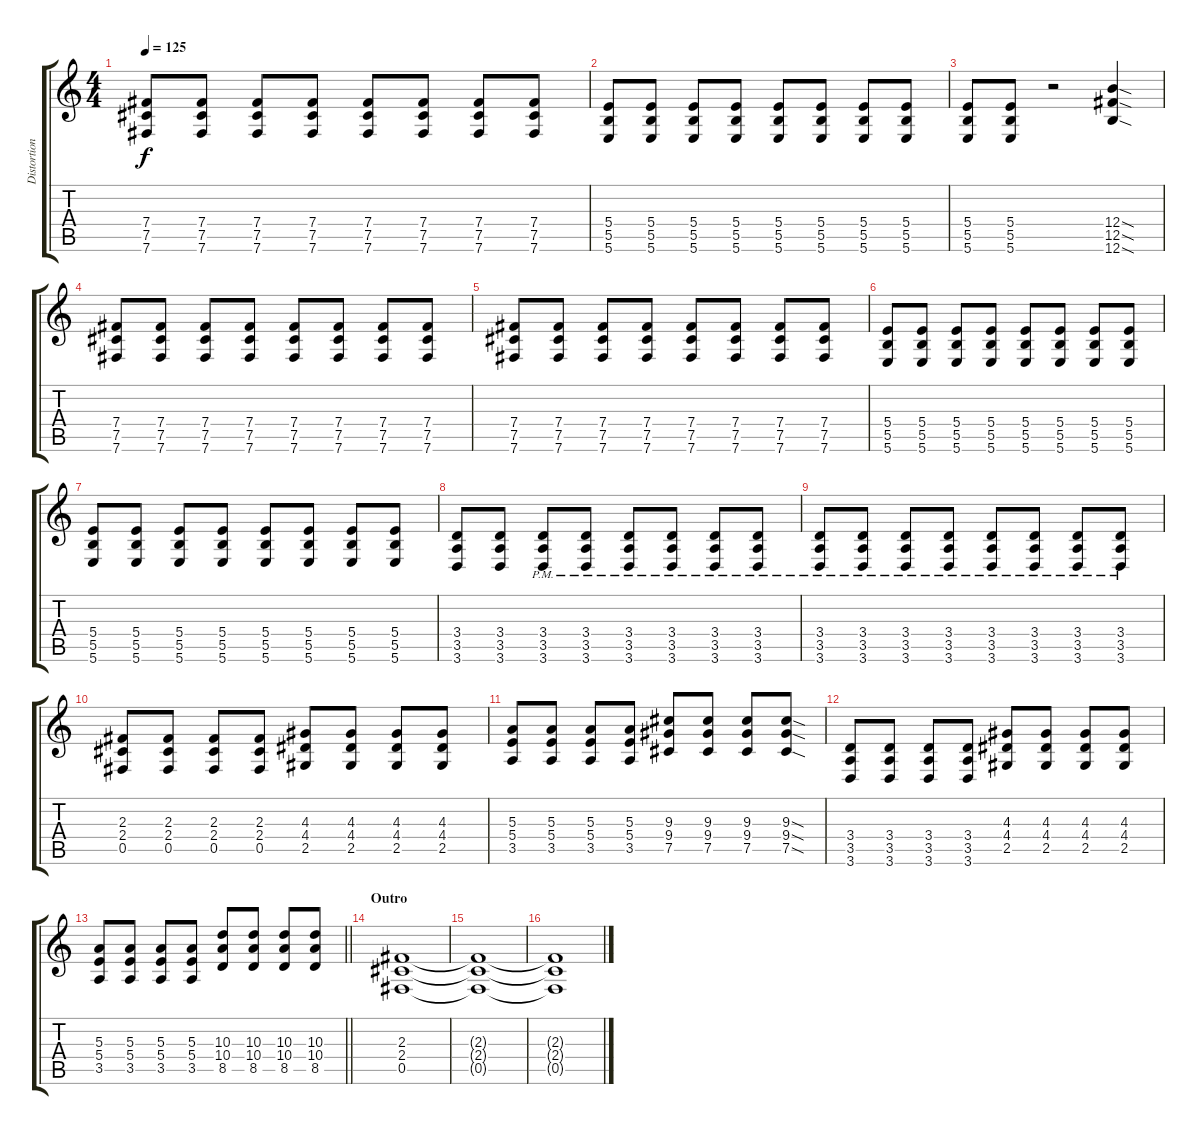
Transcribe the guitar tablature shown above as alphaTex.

\track ("Distortion 02" "Distortion") {instrument overdrivenguitar}
\staff {score tabs}
\tuning (Db4 Ab3 E3 B2 Gb2 B1) {hide}
\ts (4 4)
\tempo 125
\clef g2
\ks c
(7.4 7.5 7.6).8{dy f} (7.4 7.5 7.6).8 (7.4 7.5 7.6).8 (7.4 7.5 7.6).8 (7.4 7.5 7.6).8 (7.4 7.5 7.6).8 (7.4 7.5 7.6).8 (7.4 7.5 7.6).8 |
(5.4 5.5 5.6).8 (5.4 5.5 5.6).8 (5.4 5.5 5.6).8 (5.4 5.5 5.6).8 (5.4 5.5 5.6).8 (5.4 5.5 5.6).8 (5.4 5.5 5.6).8 (5.4 5.5 5.6).8 |
(5.4 5.5 5.6).8 (5.4 5.5 5.6).8 r.2 (12.4{sod} 12.5{sod} 12.6{sod}).4 |
(7.4 7.5 7.6).8 (7.4 7.5 7.6).8 (7.4 7.5 7.6).8 (7.4 7.5 7.6).8 (7.4 7.5 7.6).8 (7.4 7.5 7.6).8 (7.4 7.5 7.6).8 (7.4 7.5 7.6).8 |
(7.4 7.5 7.6).8 (7.4 7.5 7.6).8 (7.4 7.5 7.6).8 (7.4 7.5 7.6).8 (7.4 7.5 7.6).8 (7.4 7.5 7.6).8 (7.4 7.5 7.6).8 (7.4 7.5 7.6).8 |
(5.4 5.5 5.6).8 (5.4 5.5 5.6).8 (5.4 5.5 5.6).8 (5.4 5.5 5.6).8 (5.4 5.5 5.6).8 (5.4 5.5 5.6).8 (5.4 5.5 5.6).8 (5.4 5.5 5.6).8 |
(5.4 5.5 5.6).8 (5.4 5.5 5.6).8 (5.4 5.5 5.6).8 (5.4 5.5 5.6).8 (5.4 5.5 5.6).8 (5.4 5.5 5.6).8 (5.4 5.5 5.6).8 (5.4 5.5 5.6).8 |
(3.4 3.5 3.6).8 (3.4 3.5 3.6).8 (3.4{pm} 3.5{pm} 3.6{pm}).8 (3.4{pm} 3.5{pm} 3.6{pm}).8 (3.4{pm} 3.5{pm} 3.6{pm}).8 (3.4{pm} 3.5{pm} 3.6{pm}).8 (3.4{pm} 3.5{pm} 3.6{pm}).8 (3.4{pm} 3.5{pm} 3.6{pm}).8 |
(3.4{pm} 3.5{pm} 3.6{pm}).8 (3.4{pm} 3.5{pm} 3.6{pm}).8 (3.4{pm} 3.5{pm} 3.6{pm}).8 (3.4{pm} 3.5{pm} 3.6{pm}).8 (3.4{pm} 3.5{pm} 3.6{pm}).8 (3.4{pm} 3.5{pm} 3.6{pm}).8 (3.4{pm} 3.5{pm} 3.6{pm}).8 (3.4{pm} 3.5{pm} 3.6{pm}).8 |
(2.3 2.4 0.5).8 (2.3 2.4 0.5).8 (2.3 2.4 0.5).8 (2.3 2.4 0.5).8 (4.3 4.4 2.5).8 (4.3 4.4 2.5).8 (4.3 4.4 2.5).8 (4.3 4.4 2.5).8 |
(5.3 5.4 3.5).8 (5.3 5.4 3.5).8 (5.3 5.4 3.5).8 (5.3 5.4 3.5).8 (9.3 9.4 7.5).8 (9.3 9.4 7.5).8 (9.3 9.4 7.5).8 (9.3{sod} 9.4{sod} 7.5{sod}).8 |
(3.4 3.5 3.6).8 (3.4 3.5 3.6).8 (3.4 3.5 3.6).8 (3.4 3.5 3.6).8 (4.3 4.4 2.5).8 (4.3 4.4 2.5).8 (4.3 4.4 2.5).8 (4.3 4.4 2.5).8 |
\barLineRight lightlight
(5.3 5.4 3.5).8 (5.3 5.4 3.5).8 (5.3 5.4 3.5).8 (5.3 5.4 3.5).8 (10.3 10.4 8.5).8 (10.3 10.4 8.5).8 (10.3 10.4 8.5).8 (10.3 10.4 8.5).8 |
\section ("" "Outro")
(2.3 2.4 0.5).1 |
(2.3{t} 2.4{t} 0.5{t}).1 |
(2.3{t} 2.4{t} 0.5{t}).1
